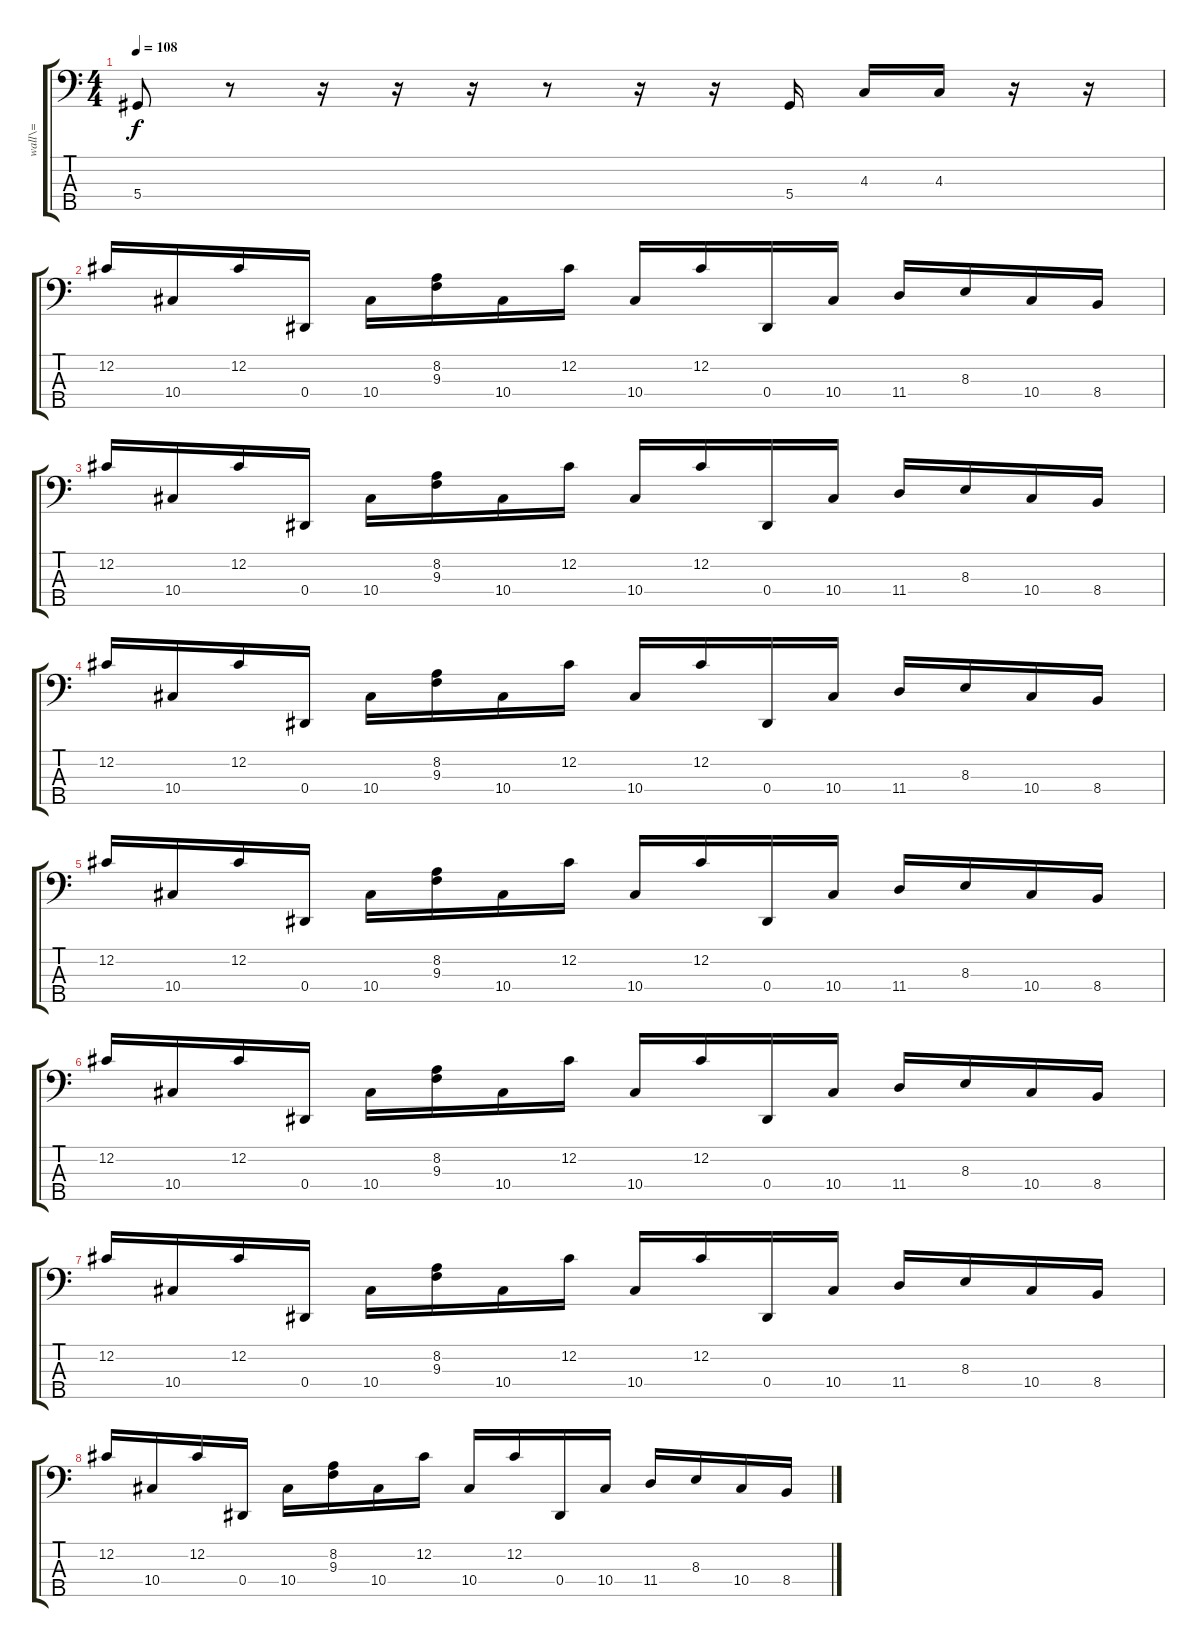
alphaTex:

\track ("wall\\=" "wall\\=") {instrument slapbass1}
\staff {score tabs}
\tuning (Gb2 Db2 Ab1 Eb1 Bb0) {hide}
\ts (4 4)
\tempo 108
\clef f4
\ks c
5.4.8{dy f} r.8 r.16 r.16 r.16 r.8 r.16 r.16 5.4.16 4.3.16 4.3.16 r.16 r.16 |
12.2.16 10.4.16 12.2.16 0.4.16 10.4.16 (8.2 9.3).16 10.4.16 12.2.16 10.4.16 12.2.16 0.4.16 10.4.16 11.4.16 8.3.16 10.4.16 8.4.16 |
12.2.16 10.4.16 12.2.16 0.4.16 10.4.16 (8.2 9.3).16 10.4.16 12.2.16 10.4.16 12.2.16 0.4.16 10.4.16 11.4.16 8.3.16 10.4.16 8.4.16 |
12.2.16 10.4.16 12.2.16 0.4.16 10.4.16 (8.2 9.3).16 10.4.16 12.2.16 10.4.16 12.2.16 0.4.16 10.4.16 11.4.16 8.3.16 10.4.16 8.4.16 |
12.2.16 10.4.16 12.2.16 0.4.16 10.4.16 (8.2 9.3).16 10.4.16 12.2.16 10.4.16 12.2.16 0.4.16 10.4.16 11.4.16 8.3.16 10.4.16 8.4.16 |
12.2.16 10.4.16 12.2.16 0.4.16 10.4.16 (8.2 9.3).16 10.4.16 12.2.16 10.4.16 12.2.16 0.4.16 10.4.16 11.4.16 8.3.16 10.4.16 8.4.16 |
12.2.16 10.4.16 12.2.16 0.4.16 10.4.16 (8.2 9.3).16 10.4.16 12.2.16 10.4.16 12.2.16 0.4.16 10.4.16 11.4.16 8.3.16 10.4.16 8.4.16 |
12.2.16 10.4.16 12.2.16 0.4.16 10.4.16 (8.2 9.3).16 10.4.16 12.2.16 10.4.16 12.2.16 0.4.16 10.4.16 11.4.16 8.3.16 10.4.16 8.4.16
